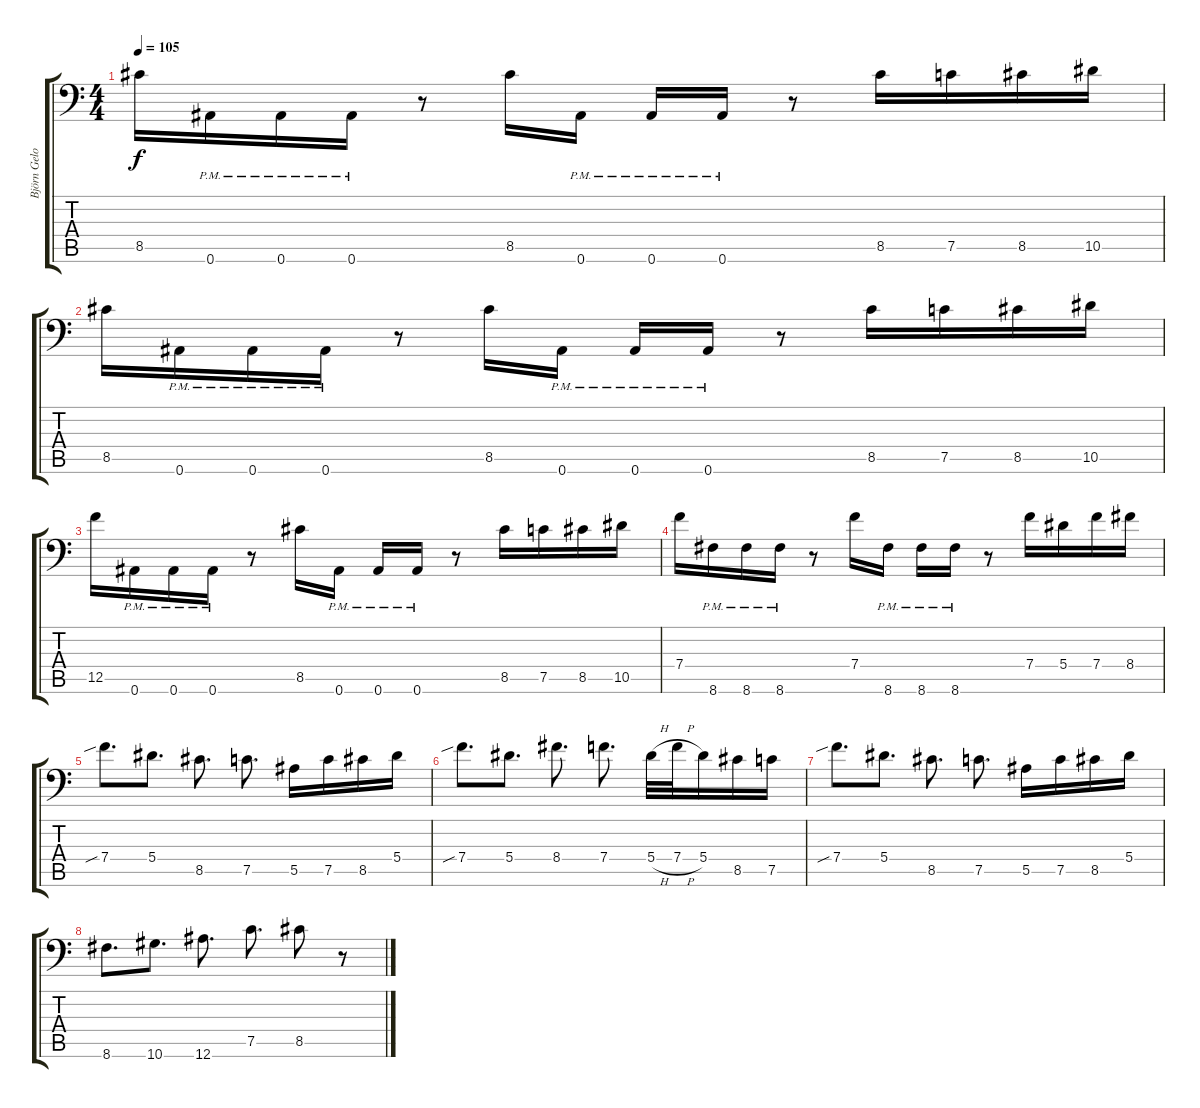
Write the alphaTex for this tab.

\track ("Björn Gelotte" "Björn Gelo") {instrument distortionguitar}
\staff {score tabs}
\tuning (C4 G3 Eb3 Bb2 F2 Bb1) {hide}
\ts (4 4)
\tempo 105
\clef f4
\ks c
8.5.16{dy f} 0.6{pm}.16 0.6{pm}.16 0.6{pm}.16 r.8 8.5.16 0.6{pm}.16 0.6{pm}.16 0.6{pm}.16 r.8 8.5.16 7.5.16 8.5.16 10.5.16 |
8.5.16 0.6{pm}.16 0.6{pm}.16 0.6{pm}.16 r.8 8.5.16 0.6{pm}.16 0.6{pm}.16 0.6{pm}.16 r.8 8.5.16 7.5.16 8.5.16 10.5.16 |
12.5.16 0.6{pm}.16 0.6{pm}.16 0.6{pm}.16 r.8 8.5.16 0.6{pm}.16 0.6{pm}.16 0.6{pm}.16 r.8 8.5.16 7.5.16 8.5.16 10.5.16 |
7.4.16 8.6{pm}.16 8.6{pm}.16 8.6{pm}.16 r.8 7.4.16 8.6{pm}.16 8.6{pm}.16 8.6{pm}.16 r.8 7.4.16 5.4.16 7.4.16 8.4.16 |
7.4{sib}.8{d} 5.4.8{d} 8.5.8{d} 7.5.8{d} 5.5.16 7.5.16 8.5.16 5.4.16 |
7.4{sib}.8{d} 5.4.8{d} 8.4.8{d} 7.4.8{d} 5.4{h}.32 7.4{h}.32 5.4.16 8.5.16 7.5.16 |
7.4{sib}.8{d} 5.4.8{d} 8.5.8{d} 7.5.8{d} 5.5.16 7.5.16 8.5.16 5.4.16 |
8.6.8{d} 10.6.8{d} 12.6.8{d} 7.5.8{d} 8.5.8 r.8
